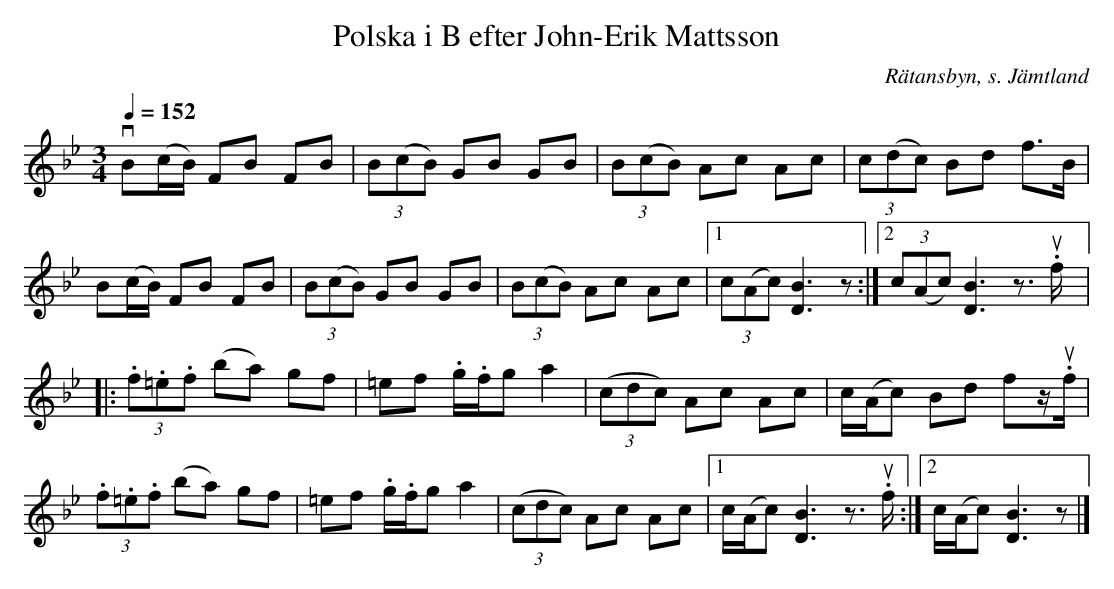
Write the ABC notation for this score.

X:1
T:Polska i B efter John-Erik Mattsson
O:Rätansbyn, s. Jämtland
M:3/4
Q:1/4=152
L:1/8
K:Bb
v B(c/B/) FB FB|(3B(cB) GB GB|(3B(cB) Ac Ac|(3c(dc) Bd f>B|!
B(c/B/) FB FB|(3B(cB) GB GB|(3B(cB) Ac Ac|[1(3c(Ac) [D3B3]z:|[2(3c(Ac) [D3B3]z>u.f|:!
(3.f.=e.f (ba) gf|=ef .g/.f/g a2|((3cdc) Ac Ac|c/(A/c) Bd fz/u.f/|!
(3.f.=e.f (ba) gf|=ef .g/.f/g a2|((3cdc) Ac Ac|[1c/(A/c) [D3B3]z>u.f:|[2c/(A/c) [D3B3]z|]
